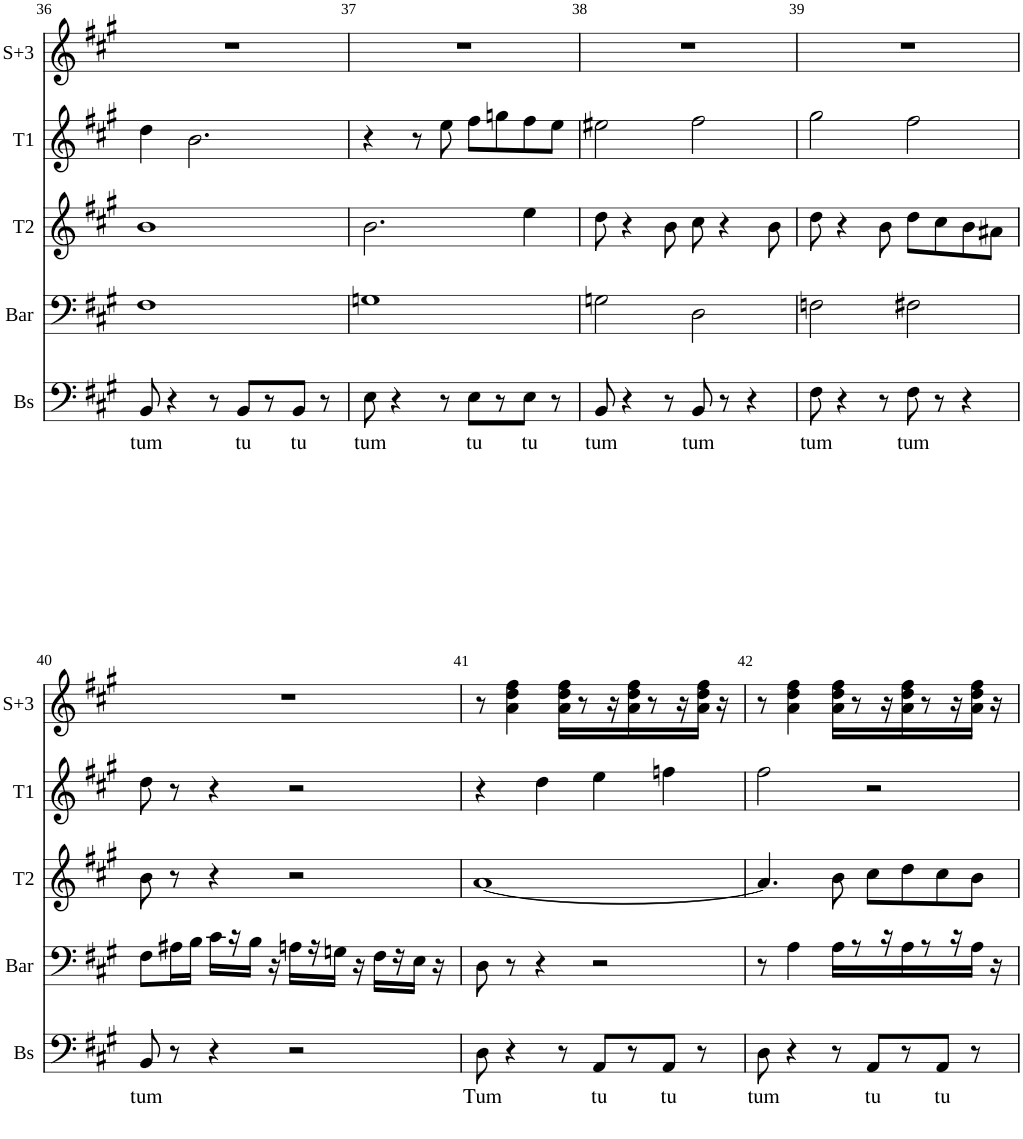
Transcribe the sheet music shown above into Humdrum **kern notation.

**kern	**text	**kern	**kern	**kern	**kern
*part5	*part5	*part4	*part3	*part2	*part1
*staff5	*staff5	*staff4	*staff3	*staff2	*staff1
*I"Basso	*	*I"Baritono	*I"Ten 2	*I"Ten 1	*I"Soli+trio
*I'Bs	*	*I'Bar	*I'T2	*I'T1	*I'S+3
!!LO:PB:g=z
*clefF4	*	*clefF4	*clefG2	*clefG2	*clefG2
*k[f#c#g#]	*	*k[f#c#g#]	*k[f#c#g#]	*k[f#c#g#]	*k[f#c#g#]
*A:	*	*A:	*A:	*A:	*A:
*M4/4	*	*M4/4	*M4/4	*M4/4	*M4/4
*met(c)	*	*met(c)	*met(c)	*met(c)	*met(c)
=36	=36	=36	=36	=36	=36
!	!LO:LY:b	!	!	!	!
8BB/	tum	1F#	1b	4dd\	1r
4r	.	.	.	.	.
.	.	.	.	2.b\	.
8r	.	.	.	.	.
!	!LO:LY:b	!	!	!	!
8BB/L	tu	.	.	.	.
8r	.	.	.	.	.
!	!LO:LY:b	!	!	!	!
8BB/J	tu	.	.	.	.
8r	.	.	.	.	.
=37	=37	=37	=37	=37	=37
!	!LO:LY:b	!	!	!	!
8E\	tum	1Gn	2.b\	4r	1r
4r	.	.	.	.	.
.	.	.	.	8r	.
8r	.	.	.	8ee\	.
!	!LO:LY:b	!	!	!	!
8E\L	tu	.	.	8ff#\L	.
8r	.	.	.	8ggn\	.
!	!LO:LY:b	!	!	!	!
8E\J	tu	.	4ee\	8ff#\	.
8r	.	.	.	8ee\J	.
=38	=38	=38	=38	=38	=38
!	!LO:LY:b	!	!	!	!
8BB/	tum	2Gn\	8dd\	2ee#X\	1r
4r	.	.	4r	.	.
8r	.	.	8b\	.	.
!	!LO:LY:b	!	!	!	!
8BB/	tum	2D\	8cc#\	2ff#\	.
8r	.	.	4r	.	.
4r	.	.	.	.	.
.	.	.	8b\	.	.
=39	=39	=39	=39	=39	=39
!	!LO:LY:b	!	!	!	!
8F#\	tum	2Fn\	8dd\	2gg#\	1r
4r	.	.	4r	.	.
8r	.	.	8b\	.	.
!	!LO:LY:b	!	!	!	!
8F#\	tum	2F#X\	8dd\L	2ff#\	.
8r	.	.	8cc#\	.	.
4r	.	.	8b\	.	.
.	.	.	8a#X\J	.	.
!!LO:LB:g=z
=40	=40	=40	=40	=40	=40
!	!LO:LY:b	!	!	!	!
8BB/	tum	8F#\L	8b\	8dd\	1r
8r	.	16A#X\L	8r	8r	.
.	.	16B\JJ	.	.	.
4r	.	16c#\LL	4r	4r	.
.	.	16r	.	.	.
.	.	16B\JJ	.	.	.
.	.	16r	.	.	.
2r	.	16An\LL	2r	2r	.
.	.	16r	.	.	.
.	.	16Gn\JJ	.	.	.
.	.	16r	.	.	.
.	.	16F#\LL	.	.	.
.	.	16r	.	.	.
.	.	16E\JJ	.	.	.
.	.	16r	.	.	.
=41	=41	=41	=41	=41	=41
!	!LO:LY:b	!	!	!	!
8D\	Tum	8D\	[1a	4r	8r
4r	.	8r	.	.	4a\ 4dd\ 4ff#\
.	.	4r	.	4dd\	.
8r	.	.	.	.	16a\ 16dd\ 16ff#\KL
.	.	.	.	.	8r
!	!LO:LY:b	!	!	!	!
8AA/L	tu	2r	.	4ee\	.
.	.	.	.	.	16r
8r	.	.	.	.	16a\ 16dd\ 16ff#\J
.	.	.	.	.	8r
!	!LO:LY:b	!	!	!	!
8AA/J	tu	.	.	4ffn\	.
.	.	.	.	.	16r
8r	.	.	.	.	16a\ 16dd\ 16ff#\JJ
.	.	.	.	.	16r
=42	=42	=42	=42	=42	=42
!	!LO:LY:b	!	!	!	!
8D\	tum	8r	4.a/]	2ff#\	8r
4r	.	4A\	.	.	4a\ 4dd\ 4ff#\
8r	.	16A\KL	8b\	.	16a\ 16dd\ 16ff#\KL
.	.	8r	.	.	8r
!	!LO:LY:b	!	!	!	!
8AA/L	tu	.	8cc#\L	2r	.
.	.	16r	.	.	16r
8r	.	16A\J	8dd\	.	16a\ 16dd\ 16ff#\J
.	.	8r	.	.	8r
!	!LO:LY:b	!	!	!	!
8AA/J	tu	.	8cc#\	.	.
.	.	16r	.	.	16r
8r	.	16A\JJ	8b\J	.	16a\ 16dd\ 16ff#\JJ
.	.	16r	.	.	16r
=	=	=	=	=	=
*-	*-	*-	*-	*-	*-
